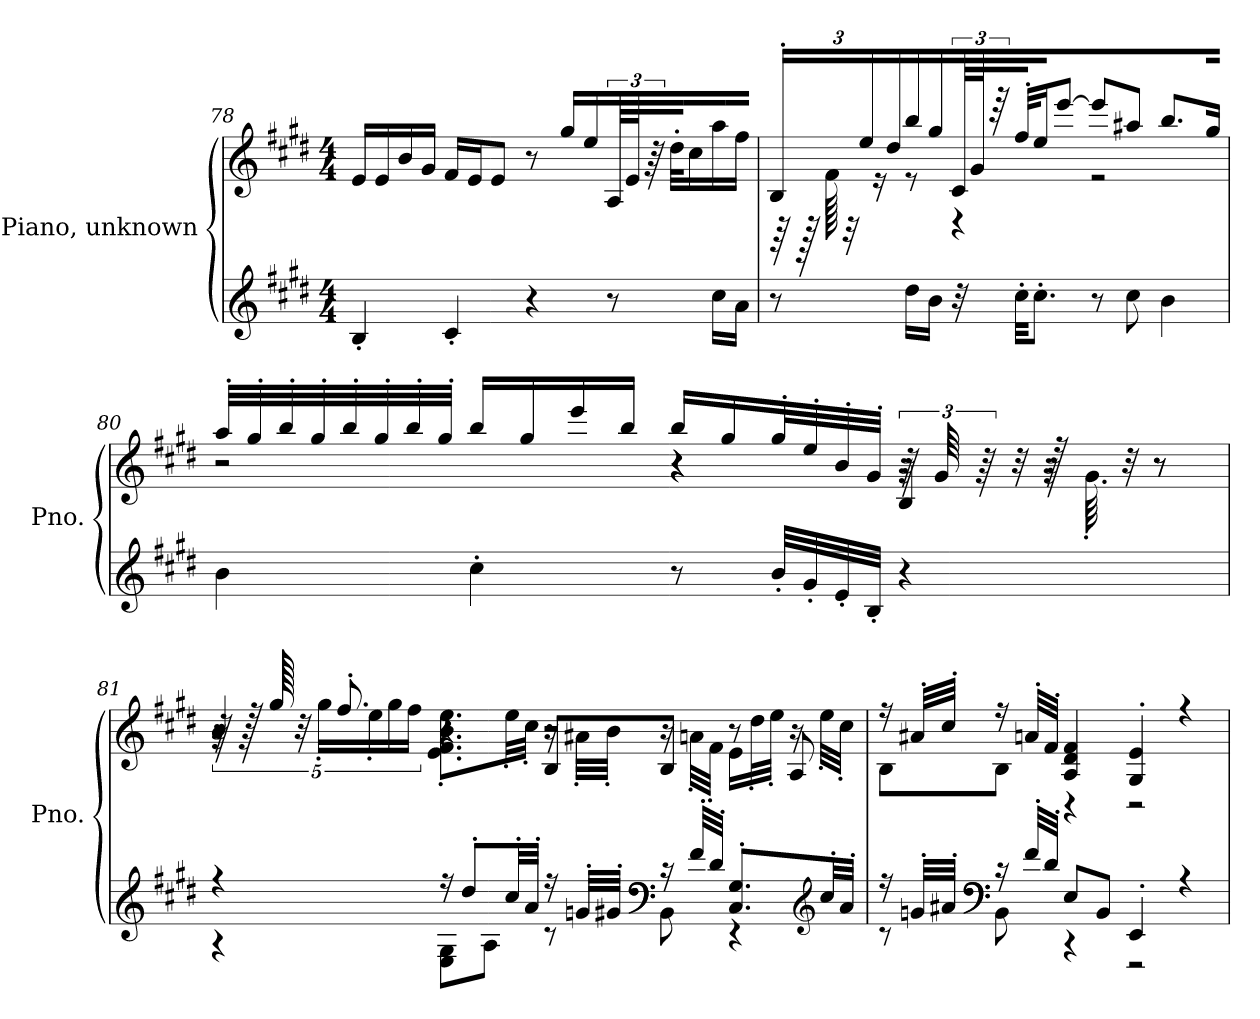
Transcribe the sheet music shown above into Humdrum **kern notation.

**kern	**kern
*part1	*part1
*staff2	*staff1
*I"Piano, unknown	*
*I'Pno.	*
*clefG2	*clefG2
*k[f#c#g#d#]	*k[f#c#g#d#]
*M4/4	*M4/4
=78	=78
4B'/	16e/LL
.	16e/
.	16b/
.	16g#/JJ
4c#'/	16f#/LL
.	16e/J
.	8e/J
4r	8r
.	16gg#/LL
.	16ee/
8r	96A/LL
.	96e/JJJJ
.	96r
.	32dd#'\KLL
.	16cc#\
16cc#\LL	16aa\
16a\JJ	16ff#\JJ
!!LO:LB:g=z
=79	=79
*	*Xbrackettup
*	*^
8r	24B'/LL	64r
.	.	128r
.	.	128f#\
.	.	32r
.	24ee/	.
.	.	16r
.	24dd#/	.
16dd#\LL	16bb/	8r
16b\JJ	16gg#/	.
*	*brackettup	*
32r	96c#/LL	4r
.	96g#/JJJJ	.
.	96r	.
32cc#'\KKL	32ff#'/KLL	.
8.cc#'\J	16ee/J	.
.	[8eee/J	.
8r	8eee/L]	2r
8cc#\	8aa#X/J	.
4b\	8.bb/L	.
.	16gg#/Jk	.
!!LO:LB:g=z
=80	=80	=80
*	*	*^
4b\	32aa'/LLL	2r	2r
.	32gg#'/	.	.
.	32bb'/	.	.
.	32gg#'/	.	.
.	32bb'/	.	.
.	32gg#'/	.	.
.	32bb'/	.	.
.	32gg#'/JJJ	.	.
4cc#'\	16bb/LL	.	.
.	16gg#/	.	.
.	16eee/	.	.
.	16bb/JJ	.	.
8r	16bb/LL	4r	4r
.	16gg#/	.	.
32b'/LLL	32gg#'/L	.	.
32g#'/	32ee'/	.	.
32e'/	32b'/	.	.
32B'/JJJ	32g#'/JJJ	.	.
4r	96r	16r	4B/
.	96g#/	.	.
.	96r	.	.
.	32r	.	.
.	16r	128r	.
.	.	64.g#'\	.
.	.	32r	.
.	8r	8r	.
!!LO:PB:g=z	!!	!!
=81	=81	=81	=81
*^	*	*	*
4r	4r	64r	20r	4b/
.	.	128r	.	.
.	.	128gg#/	.	.
.	.	32r	.	.
.	.	.	20gg#'\LL	.
.	.	8.ff#'/	.	.
.	.	.	20ee'\	.
.	.	.	20gg#\	.
.	.	.	20ff#\JJ	.
16r	8E\ 8G#\L	4r	8.e\' 8.f#\' 8.b\' 8.ee\'L	4r
8dd#'/L	.	.	.	.
.	8A\J	.	.	.
32cc#'/LL	.	.	32ee'\LL	.
32a'/JJJ	.	.	32cc#'\JJJ	.
16r	8r	2r	16r	8B/L
32gn'/LLL	.	.	32a#X'\LLL	.
32g#X'/JJJ	.	.	32b'\JJJ	.
*clefF4	*	*	*	*
16r	8BB\	.	16r	8B/J
32f#'/LLL	.	.	32an'\LLL	.
32d#'/JJJ	.	.	32f#'\JJJ	.
8.C#/' 8.G#/'L	4r	.	16e\LL	8r
.	.	.	32dd#'\L	.
.	.	.	32ee'\JJJ	.
.	.	.	16r	8A/
*clefG2	*	*	*	*
32cc#'/LL	.	.	32ee'\LLL	.
32a'/JJJ	.	.	32cc#'\JJJ	.
*	*	*	*v	*v
!!LO:LB:g=z
=82	=82	=82	=82
16r	8r	16r	8B\L
32gn'/LLL	.	32a#X'/LLL	.
32a#X'/JJJ	.	32cc#'/JJJ	.
*clefF4	*	*	*
16r	8BB\	16r	8B\J
32f#'/LLL	.	32an'/LLL	.
32d#'/JJJ	.	32f#'/JJJ	.
8E/L	4r	4A/ 4d#/ 4f#/	4r
8BB/J	.	.	.
4EE'/	2r	4G#/' 4e/'	2r
4r	.	4r	.
*v	*v	*	*
*	*v	*v
=	=
*-	*-
